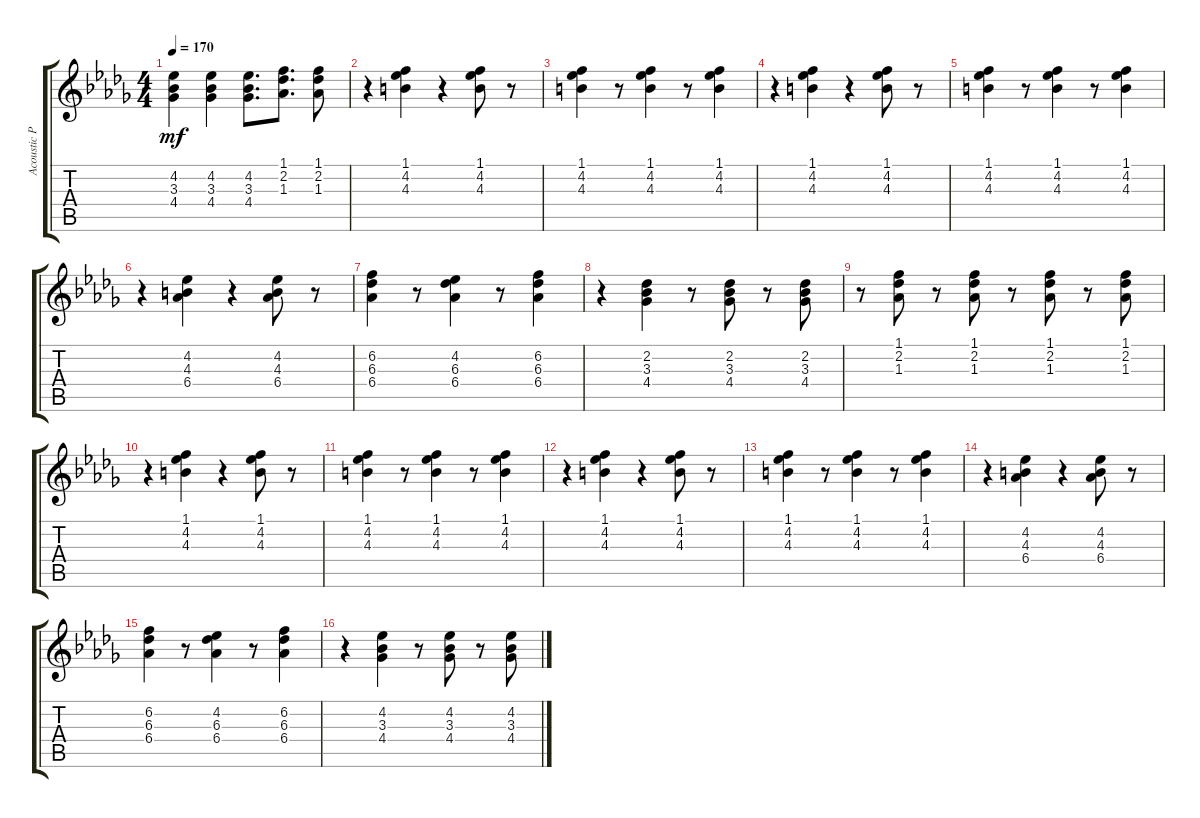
\track ("Acoustic Piano" "Acoustic P") {instrument acousticguitarsteel}
\staff {score tabs}
\tuning (E4 B3 G3 D3 A2 E2) {hide}
\ts (4 4)
\tempo 170
\clef g2
\ks db
(4.2 3.3 4.4).4{dy mf} (4.2 3.3 4.4).4 (4.2 3.3 4.4).8{d} (1.1 2.2 1.3).8{d} (1.1 2.2 1.3).8 |
r.4 (1.1 4.2 4.3).4 r.4 (1.1 4.2 4.3).8 r.8 |
(1.1 4.2 4.3).4 r.8 (1.1 4.2 4.3).4 r.8 (1.1 4.2 4.3).4 |
r.4 (1.1 4.2 4.3).4 r.4 (1.1 4.2 4.3).8 r.8 |
(1.1 4.2 4.3).4 r.8 (1.1 4.2 4.3).4 r.8 (1.1 4.2 4.3).4 |
r.4 (4.2 4.3 6.4).4 r.4 (4.2 4.3 6.4).8 r.8 |
(6.2 6.3 6.4).4 r.8 (4.2 6.3 6.4).4 r.8 (6.2 6.3 6.4).4 |
r.4 (2.2 3.3 4.4).4 r.8 (2.2 3.3 4.4).8 r.8 (2.2 3.3 4.4).8 |
r.8 (1.1 2.2 1.3).8 r.8 (1.1 2.2 1.3).8 r.8 (1.1 2.2 1.3).8 r.8 (1.1 2.2 1.3).8 |
r.4 (1.1 4.2 4.3).4 r.4 (1.1 4.2 4.3).8 r.8 |
(1.1 4.2 4.3).4 r.8 (1.1 4.2 4.3).4 r.8 (1.1 4.2 4.3).4 |
r.4 (1.1 4.2 4.3).4 r.4 (1.1 4.2 4.3).8 r.8 |
(1.1 4.2 4.3).4 r.8 (1.1 4.2 4.3).4 r.8 (1.1 4.2 4.3).4 |
r.4 (4.2 4.3 6.4).4 r.4 (4.2 4.3 6.4).8 r.8 |
(6.2 6.3 6.4).4 r.8 (4.2 6.3 6.4).4 r.8 (6.2 6.3 6.4).4 |
r.4 (4.2 3.3 4.4).4 r.8 (4.2 3.3 4.4).8 r.8 (4.2 3.3 4.4).8
